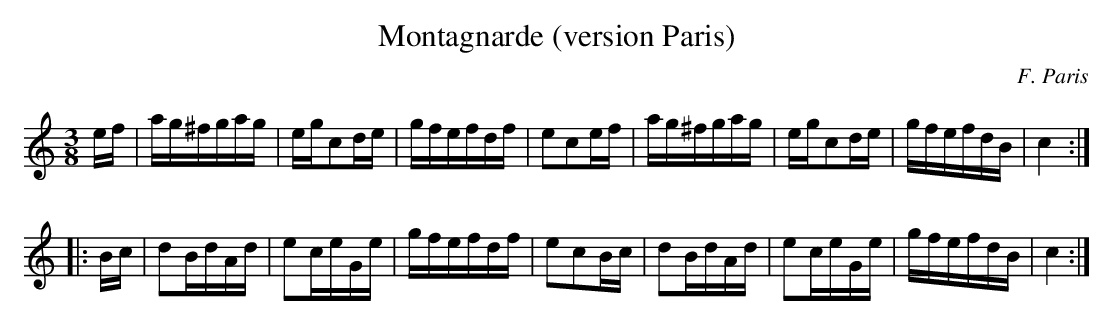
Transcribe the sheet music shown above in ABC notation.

X:1
T:Montagnarde (version Paris)
C:F. Paris
M:3/8
L:1/16
K:C
ef|ag^fgag|egc2de|gfefdf|e2c2ef|\
ag^fgag|egc2de|gfefdB|c4:|
|:Bc|d2BdAd|e2ceGe|gfefdf|e2c2Bc|\
d2BdAd|e2ceGe|gfefdB|c4:|
